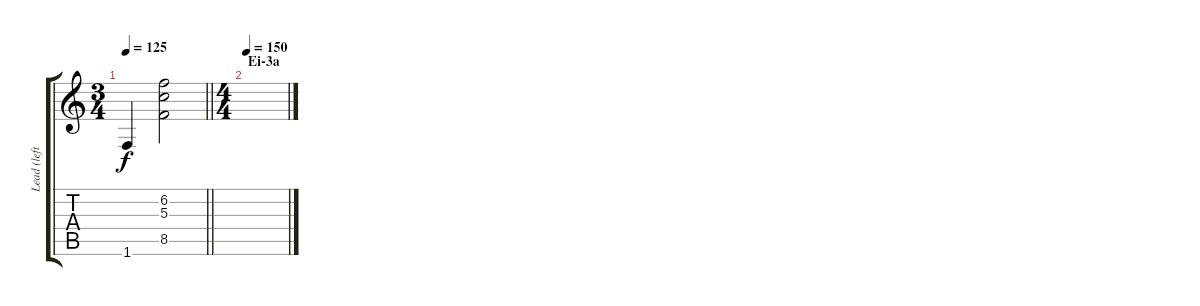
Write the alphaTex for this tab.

\track ("Lead (left)" "Lead (left") {instrument electricguitarjazz}
\staff {score tabs}
\tuning (E4 B3 G3 D3 A2 E2) {hide}
\ts (3 4)
\tempo 125
\clef g2
\barLineRight lightlight
\ks c
1.6.4{dy f} (6.2 5.3 8.5).2 |
\ts (4 4)
\section ("" "Ei-3a")
\tempo 150
